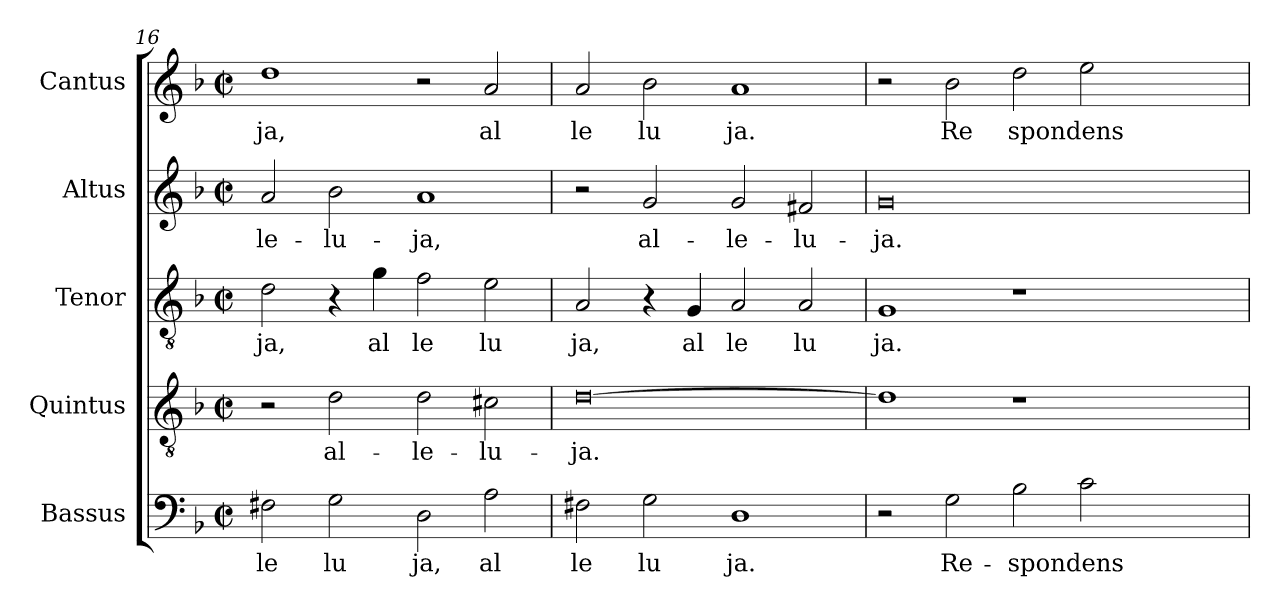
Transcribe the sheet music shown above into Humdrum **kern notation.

**kern	**text	**kern	**text	**kern	**text	**kern	**text	**kern	**text
*part5	*part5	*part4	*part4	*part3	*part3	*part2	*part2	*part1	*part1
*staff5	*staff5	*staff4	*staff4	*staff3	*staff3	*staff2	*staff2	*staff1	*staff1
*I"Bassus	*	*I"Quintus	*	*I"Tenor	*	*I"Altus	*	*I"Cantus	*
*clefF4	*	*clefGv2	*	*clefGv2	*	*clefG2	*	*clefG2	*
*k[b-]	*	*k[b-]	*	*k[b-]	*	*k[b-]	*	*k[b-]	*
*F:	*	*F:	*	*F:	*	*F:	*	*F:	*
*M2/2	*	*M2/2	*	*M2/2	*	*M2/2	*	*M2/2	*
*met(c|)	*	*met(c|)	*	*met(c|)	*	*met(c|)	*	*met(c|)	*
=16	=16	=16	=16	=16	=16	=16	=16	=16	=16
!	!LO:LY:b:cj	!	!	!	!LO:LY:b:cj	!	!LO:LY:b:cj	!	!LO:LY:b:cj
2F#X\	le	2r	.	2d\	ja,	2a/	-le-	1dd	ja,
!	!LO:LY:b:cj	!	!LO:LY:b:cj	!	!	!	!LO:LY:b:cj	!	!
2G\	lu	2d\	al-	4r	.	2b-\	-lu-	.	.
!	!	!	!	!	!LO:LY:b:cj	!	!	!	!
.	.	.	.	4g\	al	.	.	.	.
!	!LO:LY:b:cj	!	!LO:LY:b:cj	!	!LO:LY:b:cj	!	!LO:LY:b:cj	!	!
2D\	ja,	2d\	-le-	2f\	le	1a	-ja,	2r	.
!	!LO:LY:b:cj	!	!LO:LY:b:cj	!	!LO:LY:b:cj	!	!	!	!LO:LY:b:cj
2A\	al	2c#X\	-lu-	2e\	lu	.	.	2a/	al
=17	=17	=17	=17	=17	=17	=17	=17	=17	=17
!	!LO:LY:b:cj	!	!LO:LY:b:cj	!	!LO:LY:b:cj	!	!	!	!LO:LY:b:cj
2F#X\	le	[>0d	-ja.	2A/	ja,	2r	.	2a/	le
!	!LO:LY:b:cj	!	!	!	!	!	!LO:LY:b:cj	!	!LO:LY:b:cj
2G\	lu	.	.	4r	.	2g/	al-	2b-\	lu
!	!	!	!	!	!LO:LY:b:cj	!	!	!	!
.	.	.	.	4G/	al	.	.	.	.
!	!LO:LY:b:cj	!	!	!	!LO:LY:b:cj	!	!LO:LY:b:cj	!	!LO:LY:b:cj
1D	ja.	.	.	2A/	le	2g/	-le-	1a	ja.
!	!	!	!	!	!LO:LY:b:cj	!	!LO:LY:b:cj	!	!
.	.	.	.	2A/	lu	2f#X/	-lu-	.	.
!!LO:PB:g=z
=18	=18	=18	=18	=18	=18	=18	=18	=18	=18
!	!	!	!	!	!LO:LY:b:cj	!	!LO:LY:b:cj	!	!
2r	.	1d]	.	1G	ja.	0g	-ja.	2r	.
!	!LO:LY:b:cj	!	!	!	!	!	!	!	!LO:LY:b:cj
2G\	Re-	.	.	.	.	.	.	2b-\	Re
!	!LO:LY:b:cj	!LO:N:vis=1	!	!LO:N:vis=1	!	!	!	!	!LO:LY:b:cj
2B-\	-spondens	0r	.	0r	.	.	.	2dd\	spondens
2c\	.	.	.	.	.	.	.	2ee\	.
1ryy	.	.	.	.	.	1ryy	.	1ryy	.
=	=	=	=	=	=	=	=	=	=
*-	*-	*-	*-	*-	*-	*-	*-	*-	*-
